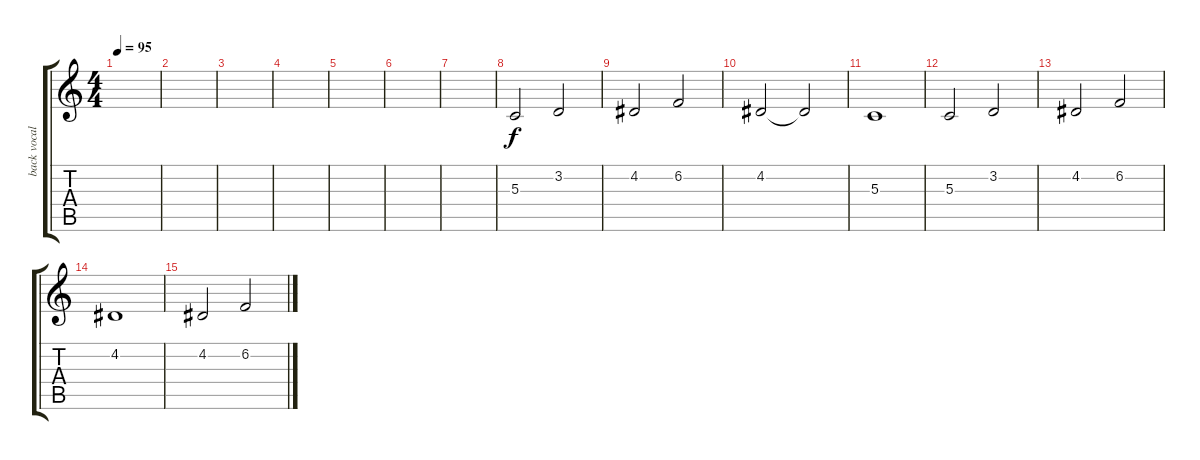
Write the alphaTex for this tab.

\track ("back vocal" "back vocal") {instrument choiraahs}
\staff {score tabs}
\tuning (E4 B3 G3 D3 A2 E2) {hide}
\ts (4 4)
\tempo 95
\clef g2
\ks c
|
|
|
|
|
|
|
5.3.2 3.2.2 |
4.2.2 6.2.2 |
4.2.2 4.2{t}.2 |
5.3.1 |
5.3.2 3.2.2 |
4.2.2 6.2.2 |
4.2.1 |
4.2.2 6.2.2
